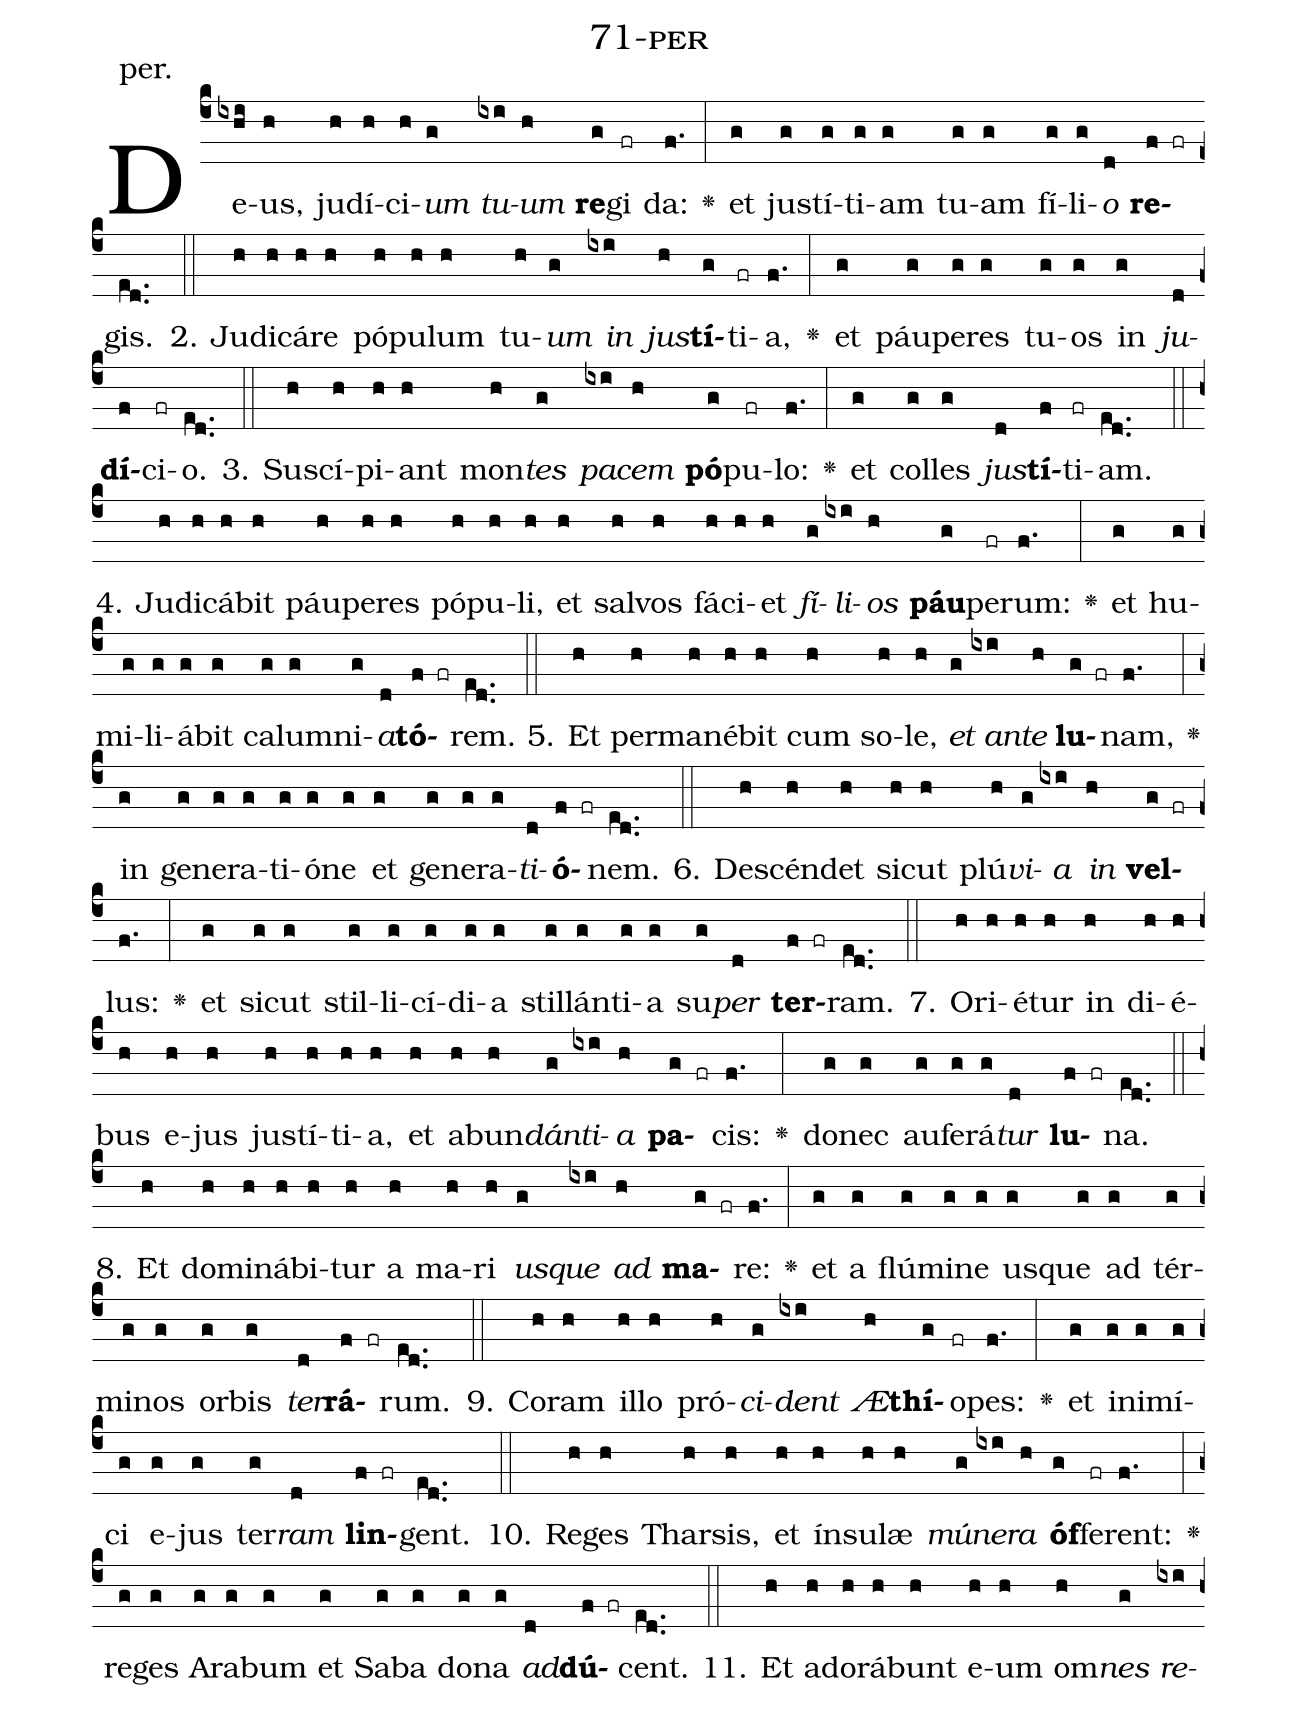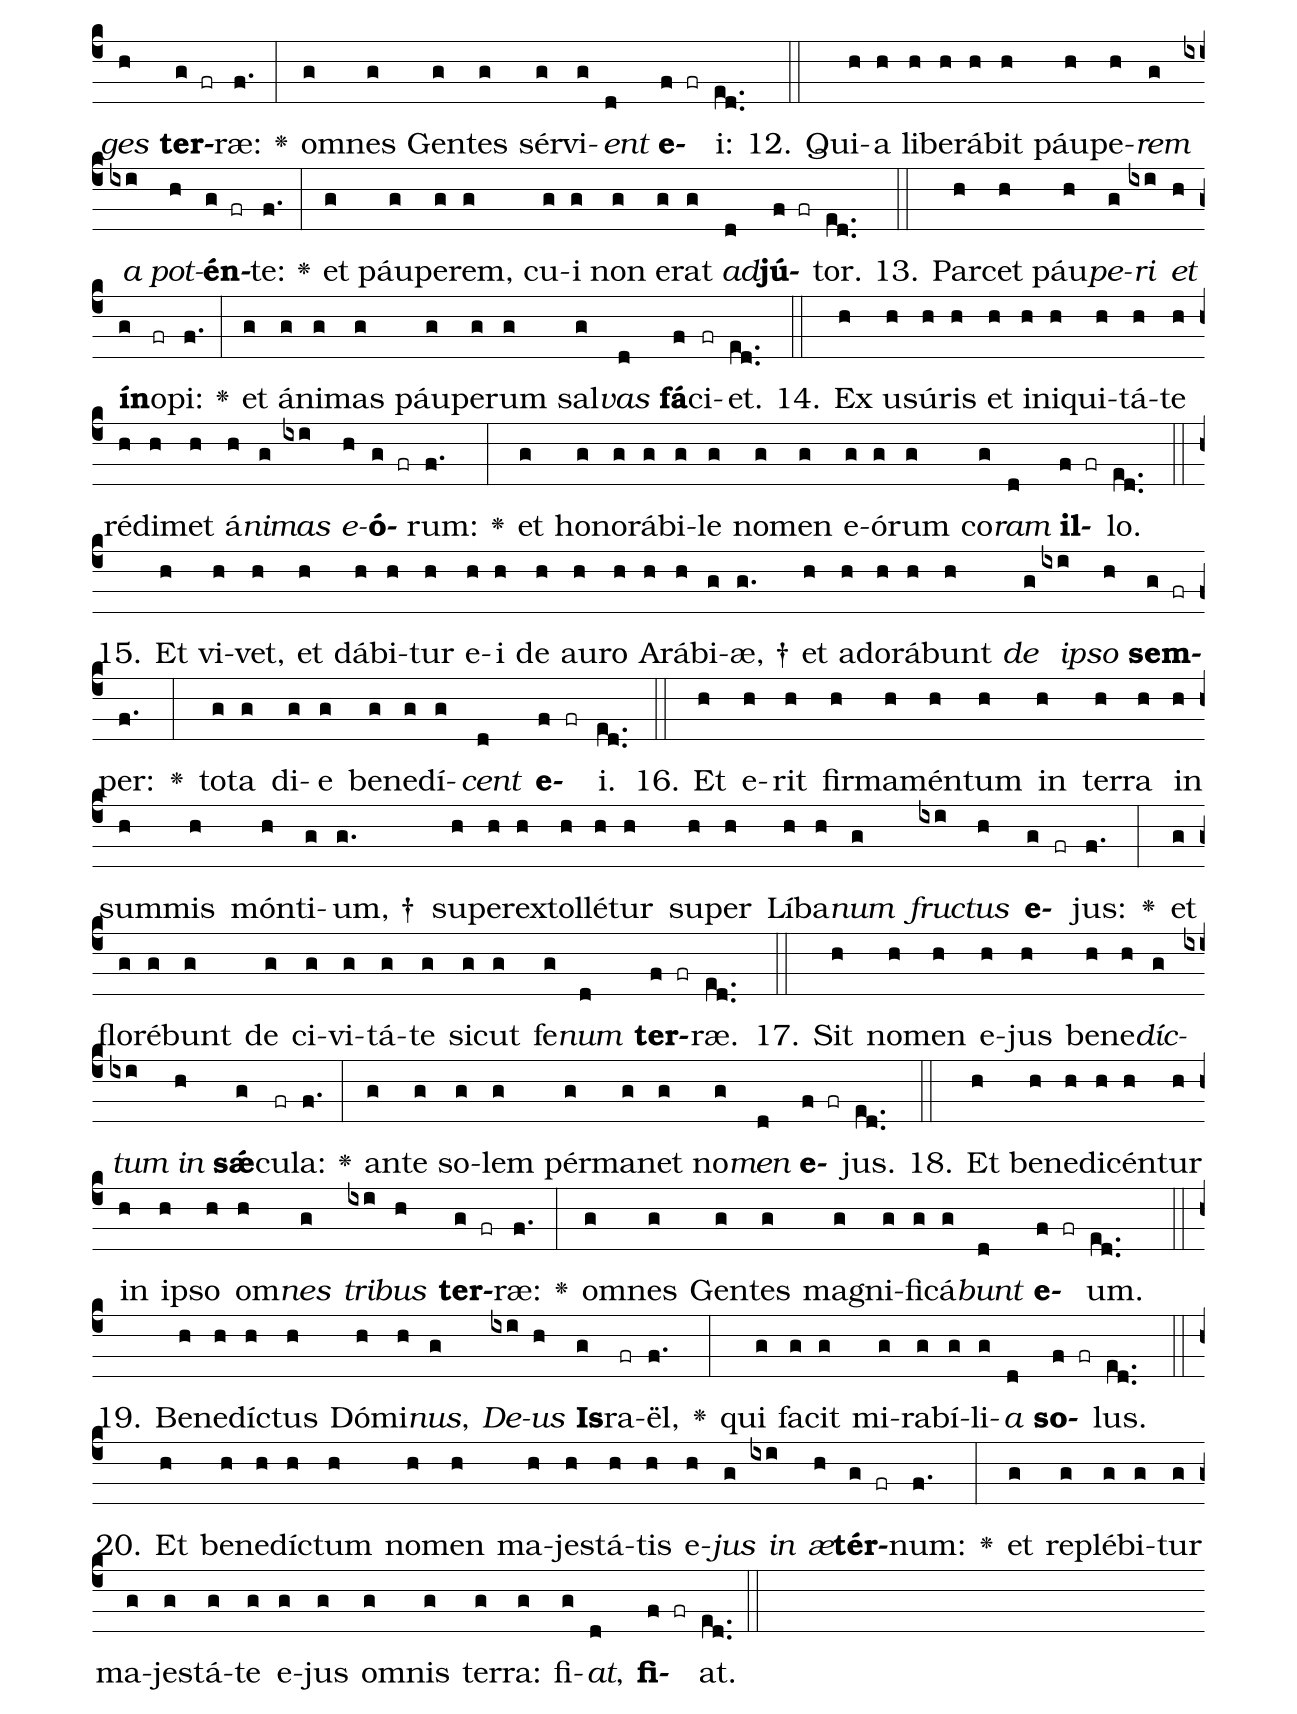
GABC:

name: 71-per;
annotation: per.;
%%
(c4)De(ixhi)us,(h) ju(h)dí(h)ci(h)<i>um</i>(g) <i>tu</i>(ixi)<i>um</i>(h) <b>re</b>(g)gi(fr) da:(f.) <v>\greheightstar</v>(:) et(g) jus(g)tí(g)ti(g)am(g) tu(g)am(g) fí(g)li(g)<i>o</i>(d) <b>re</b>(f fr)gis.(ed..) (::)
2. Ju(h)di(h)cá(h)re(h) pó(h)pu(h)lum(h) tu(h)<i>um</i>(g) <i>in</i>(ixi) <i>jus</i>(h)<b>tí</b>(g)ti(fr)a,(f.) <v>\greheightstar</v>(:) et(g) páu(g)pe(g)res(g) tu(g)os(g) in(g) <i>ju</i>(d)<b>dí</b>(f)ci(fr)o.(ed..) (::)
3. Su(h)scí(h)pi(h)ant(h) mon(h)<i>tes</i>(g) <i>pa</i>(ixi)<i>cem</i>(h) <b>pó</b>(g)pu(fr)lo:(f.) <v>\greheightstar</v>(:) et(g) col(g)les(g) <i>jus</i>(d)<b>tí</b>(f)ti(fr)am.(ed..) (::)
4. Ju(h)di(h)cá(h)bit(h) páu(h)pe(h)res(h) pó(h)pu(h)li,(h) et(h) sal(h)vos(h) fá(h)ci(h)et(h) <i>fí</i>(g)<i>li</i>(ixi)<i>os</i>(h) <b>páu</b>(g)pe(fr)rum:(f.) <v>\greheightstar</v>(:) et(g) hu(g)mi(g)li(g)á(g)bit(g) ca(g)lum(g)ni(g)<i>a</i>(d)<b>tó</b>(f fr)rem.(ed..) (::)
5. Et(h) per(h)ma(h)né(h)bit(h) cum(h) so(h)le,(h) <i>et</i>(g) <i>an</i>(ixi)<i>te</i>(h) <b>lu</b>(g fr)nam,(f.) <v>\greheightstar</v>(:) in(g) ge(g)ne(g)ra(g)ti(g)ó(g)ne(g) et(g) ge(g)ne(g)ra(g)<i>ti</i>(d)<b>ó</b>(f fr)nem.(ed..) (::)
6. De(h)scén(h)det(h) sic(h)ut(h) plú(h)<i>vi</i>(g)<i>a</i>(ixi) <i>in</i>(h) <b>vel</b>(g fr)lus:(f.) <v>\greheightstar</v>(:) et(g) sic(g)ut(g) stil(g)li(g)cí(g)di(g)a(g) stil(g)lán(g)ti(g)a(g) su(g)<i>per</i>(d) <b>ter</b>(f fr)ram.(ed..) (::)
7. O(h)ri(h)é(h)tur(h) in(h) di(h)é(h)bus(h) e(h)jus(h) jus(h)tí(h)ti(h)a,(h) et(h) ab(h)un(h)<i>dán</i>(g)<i>ti</i>(ixi)<i>a</i>(h) <b>pa</b>(g fr)cis:(f.) <v>\greheightstar</v>(:) do(g)nec(g) au(g)fe(g)rá(g)<i>tur</i>(d) <b>lu</b>(f fr)na.(ed..) (::)
8. Et(h) do(h)mi(h)ná(h)bi(h)tur(h) a(h) ma(h)ri(h) <i>us</i>(g)<i>que</i>(ixi) <i>ad</i>(h) <b>ma</b>(g fr)re:(f.) <v>\greheightstar</v>(:) et(g) a(g) flú(g)mi(g)ne(g) us(g)que(g) ad(g) tér(g)mi(g)nos(g) or(g)bis(g) <i>ter</i>(d)<b>rá</b>(f fr)rum.(ed..) (::)
9. Co(h)ram(h) il(h)lo(h) pró(h)<i>ci</i>(g)<i>dent</i>(ixi) <i>Æ</i>(h)<b>thí</b>(g)o(fr)pes:(f.) <v>\greheightstar</v>(:) et(g) in(g)i(g)mí(g)ci(g) e(g)jus(g) ter(g)<i>ram</i>(d) <b>lin</b>(f fr)gent.(ed..) (::)
10. Re(h)ges(h) Thar(h)sis,(h) et(h) ín(h)su(h)læ(h) <i>mú</i>(g)<i>ne</i>(ixi)<i>ra</i>(h) <b>óf</b>(g)fe(fr)rent:(f.) <v>\greheightstar</v>(:) re(g)ges(g) A(g)ra(g)bum(g) et(g) Sa(g)ba(g) do(g)na(g) <i>ad</i>(d)<b>dú</b>(f fr)cent.(ed..) (::)
11. Et(h) ad(h)o(h)rá(h)bunt(h) e(h)um(h) om(h)<i>nes</i>(g) <i>re</i>(ixi)<i>ges</i>(h) <b>ter</b>(g fr)ræ:(f.) <v>\greheightstar</v>(:) om(g)nes(g) Gen(g)tes(g) sér(g)vi(g)<i>ent</i>(d) <b>e</b>(f fr)i:(ed..) (::)
12. Qui(h)a(h) li(h)be(h)rá(h)bit(h) páu(h)pe(h)<i>rem</i>(g) <i>a</i>(ixi) <i>pot</i>(h)<b>én</b>(g fr)te:(f.) <v>\greheightstar</v>(:) et(g) páu(g)pe(g)rem,(g) cu(g)i(g) non(g) e(g)rat(g) <i>ad</i>(d)<b>jú</b>(f fr)tor.(ed..) (::)
13. Par(h)cet(h) páu(h)<i>pe</i>(g)<i>ri</i>(ixi) <i>et</i>(h) <b>ín</b>(g)o(fr)pi:(f.) <v>\greheightstar</v>(:) et(g) á(g)ni(g)mas(g) páu(g)pe(g)rum(g) sal(g)<i>vas</i>(d) <b>fá</b>(f)ci(fr)et.(ed..) (::)
14. Ex(h) u(h)sú(h)ris(h) et(h) in(h)i(h)qui(h)tá(h)te(h) réd(h)i(h)met(h) á(h)<i>ni</i>(g)<i>mas</i>(ixi) <i>e</i>(h)<b>ó</b>(g fr)rum:(f.) <v>\greheightstar</v>(:) et(g) ho(g)no(g)rá(g)bi(g)le(g) no(g)men(g) e(g)ó(g)rum(g) co(g)<i>ram</i>(d) <b>il</b>(f fr)lo.(ed..) (::)
15. Et(h) vi(h)vet,(h) et(h) dá(h)bi(h)tur(h) e(h)i(h) de(h) au(h)ro(h) A(h)rá(h)bi(g)æ, †(g.) et(h) ad(h)o(h)rá(h)bunt(h) <i>de</i>(g) <i>ip</i>(ixi)<i>so</i>(h) <b>sem</b>(g fr)per:(f.) <v>\greheightstar</v>(:) to(g)ta(g) di(g)e(g) be(g)ne(g)dí(g)<i>cent</i>(d) <b>e</b>(f fr)i.(ed..) (::)
16. Et(h) e(h)rit(h) fir(h)ma(h)mén(h)tum(h) in(h) ter(h)ra(h) in(h) sum(h)mis(h) món(h)ti(g)um, †(g.) su(h)per(h)ex(h)tol(h)lé(h)tur(h) su(h)per(h) Lí(h)ba(h)<i>num</i>(g) <i>fruc</i>(ixi)<i>tus</i>(h) <b>e</b>(g fr)jus:(f.) <v>\greheightstar</v>(:) et(g) flo(g)ré(g)bunt(g) de(g) ci(g)vi(g)tá(g)te(g) sic(g)ut(g) fe(g)<i>num</i>(d) <b>ter</b>(f fr)ræ.(ed..) (::)
17. Sit(h) no(h)men(h) e(h)jus(h) be(h)ne(h)<i>díc</i>(g)<i>tum</i>(ixi) <i>in</i>(h) <b>sǽ</b>(g)cu(fr)la:(f.) <v>\greheightstar</v>(:) an(g)te(g) so(g)lem(g) pér(g)ma(g)net(g) no(g)<i>men</i>(d) <b>e</b>(f fr)jus.(ed..) (::)
18. Et(h) be(h)ne(h)di(h)cén(h)tur(h) in(h) ip(h)so(h) om(h)<i>nes</i>(g) <i>tri</i>(ixi)<i>bus</i>(h) <b>ter</b>(g fr)ræ:(f.) <v>\greheightstar</v>(:) om(g)nes(g) Gen(g)tes(g) ma(g)gni(g)fi(g)cá(g)<i>bunt</i>(d) <b>e</b>(f fr)um.(ed..) (::)
19. Be(h)ne(h)díc(h)tus(h) Dó(h)mi(h)<i>nus</i>,(g) <i>De</i>(ixi)<i>us</i>(h) <b>Is</b>(g)ra(fr)ël,(f.) <v>\greheightstar</v>(:) qui(g) fa(g)cit(g) mi(g)ra(g)bí(g)li(g)<i>a</i>(d) <b>so</b>(f fr)lus.(ed..) (::)
20. Et(h) be(h)ne(h)díc(h)tum(h) no(h)men(h) ma(h)jes(h)tá(h)tis(h) e(h)<i>jus</i>(g) <i>in</i>(ixi) <i>æ</i>(h)<b>tér</b>(g fr)num:(f.) <v>\greheightstar</v>(:) et(g) re(g)plé(g)bi(g)tur(g) ma(g)jes(g)tá(g)te(g) e(g)jus(g) om(g)nis(g) ter(g)ra:(g) fi(g)<i>at</i>,(d) <b>fi</b>(f fr)at.(ed..) (::)
